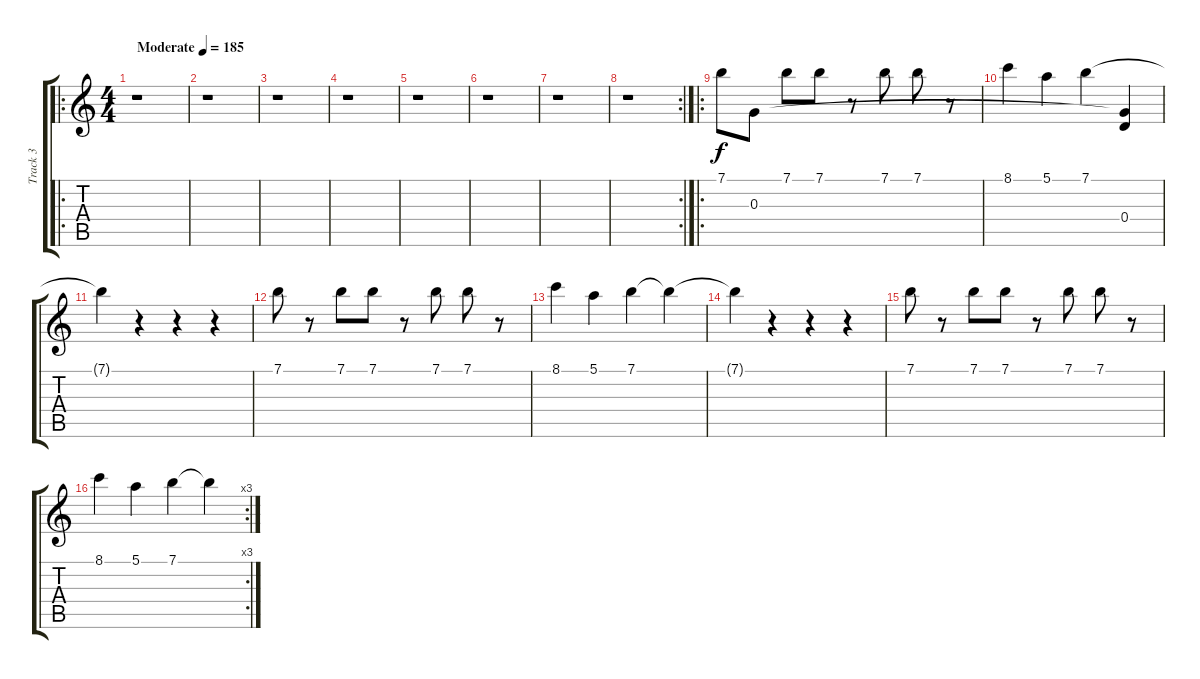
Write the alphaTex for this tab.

\track ("Track 3" "Track 3") {instrument distortionguitar}
\staff {score tabs}
\tuning (E4 B3 G3 D3 A2 E2) {hide}
\ro
\ts (4 4)
\tempo (185 "Moderate")
\clef g2
\ks c
r.1{dy f instrument distortionguitar} |
r.1 |
r.1 |
r.1 |
r.1 |
r.1 |
r.1 |
\rc 2
r.1 |
\ro
7.1.8 0.3.8 7.1.8 7.1.8 r.8 7.1.8 7.1.8 r.8 |
8.1.4 5.1.4 7.1.4 (0.3{t} 0.4).4 |
7.1{t}.4 r.4 r.4 r.4 |
7.1.8 r.8 7.1.8 7.1.8 r.8 7.1.8 7.1.8 r.8 |
8.1.4 5.1.4 7.1.4 7.1{t}.4 |
7.1{t}.4 r.4 r.4 r.4 |
7.1.8 r.8 7.1.8 7.1.8 r.8 7.1.8 7.1.8 r.8 |
\rc 3
8.1.4 5.1.4 7.1.4 7.1{t}.4
